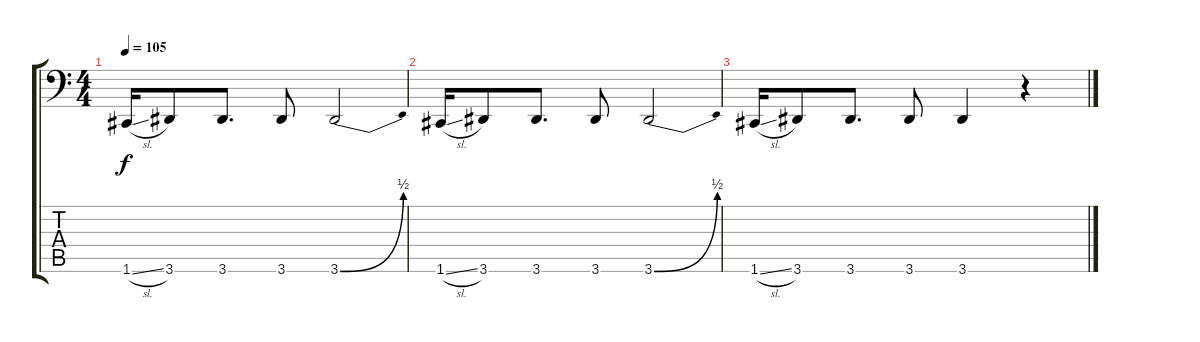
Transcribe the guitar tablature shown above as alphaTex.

\track "" {instrument electricbassfinger}
\staff {score tabs}
\tuning (D3 A2 F2 C2 G1 C1) {hide}
\ts (4 4)
\tempo 105
\clef f4
\ks c
1.6{sl}.16{dy f} 3.6.8 3.6.8{d} 3.6.8 3.6{be (bend 0 0 60 2)}.2 |
1.6{sl}.16 3.6.8 3.6.8{d} 3.6.8 3.6{be (bend 0 0 60 2)}.2 |
1.6{sl}.16 3.6.8 3.6.8{d} 3.6.8 3.6.4 r.4
